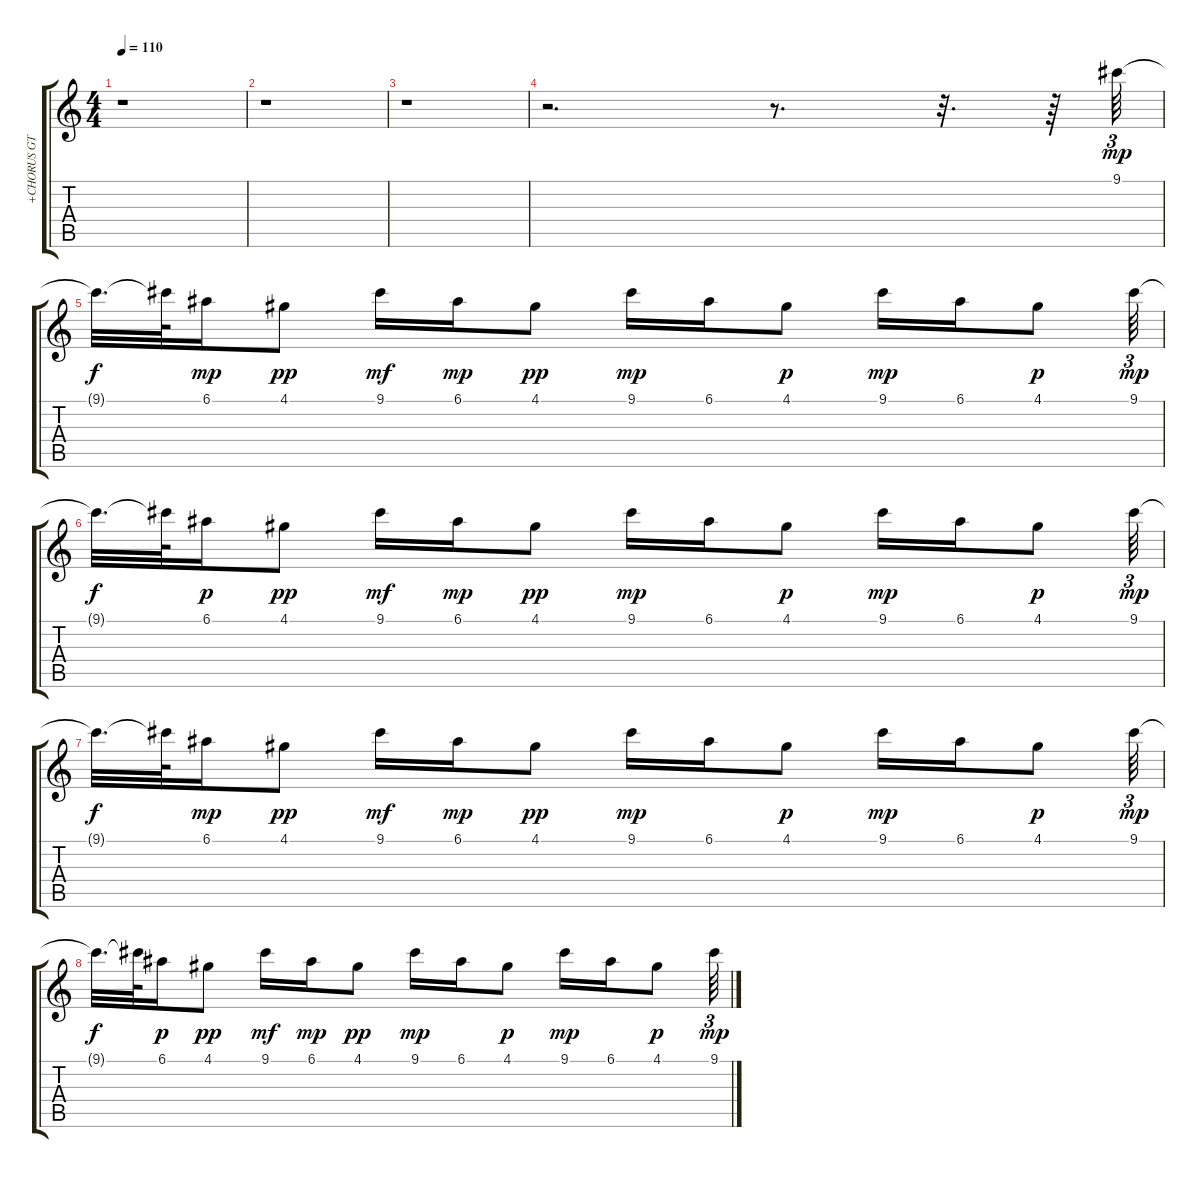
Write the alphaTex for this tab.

\track ("+CHORUS GT" "+CHORUS GT") {instrument electricguitarclean}
\staff {score tabs}
\tuning (E4 B3 G3 D3 A2 E2) {hide}
\ts (4 4)
\tempo 110
\clef g2
\ks c
r.1{dy f} |
r.1 |
r.1 |
r.2{d} r.8{d} r.32{d} r.64 9.1.64{tu (3 2) dy mp volume 13 instrument electricguitarclean} |
9.1{t}.32{d dy f} 9.1{t}.64 6.1.16{dy mp} 4.1.8{dy pp} 9.1.16{dy mf} 6.1.16{dy mp} 4.1.8{dy pp} 9.1.16{dy mp} 6.1.16 4.1.8{dy p} 9.1.16{dy mp} 6.1.16 4.1.8{dy p} 9.1.64{tu (3 2) dy mp} |
9.1{t}.32{d dy f} 9.1{t}.64 6.1.16{dy p} 4.1.8{dy pp} 9.1.16{dy mf} 6.1.16{dy mp} 4.1.8{dy pp} 9.1.16{dy mp} 6.1.16 4.1.8{dy p} 9.1.16{dy mp} 6.1.16 4.1.8{dy p} 9.1.64{tu (3 2) dy mp} |
9.1{t}.32{d dy f} 9.1{t}.64 6.1.16{dy mp} 4.1.8{dy pp} 9.1.16{dy mf} 6.1.16{dy mp} 4.1.8{dy pp} 9.1.16{dy mp} 6.1.16 4.1.8{dy p} 9.1.16{dy mp} 6.1.16 4.1.8{dy p} 9.1.64{tu (3 2) dy mp} |
9.1{t}.32{d dy f} 9.1{t}.64 6.1.16{dy p} 4.1.8{dy pp} 9.1.16{dy mf} 6.1.16{dy mp} 4.1.8{dy pp} 9.1.16{dy mp} 6.1.16 4.1.8{dy p} 9.1.16{dy mp} 6.1.16 4.1.8{dy p} 9.1.64{tu (3 2) dy mp}
